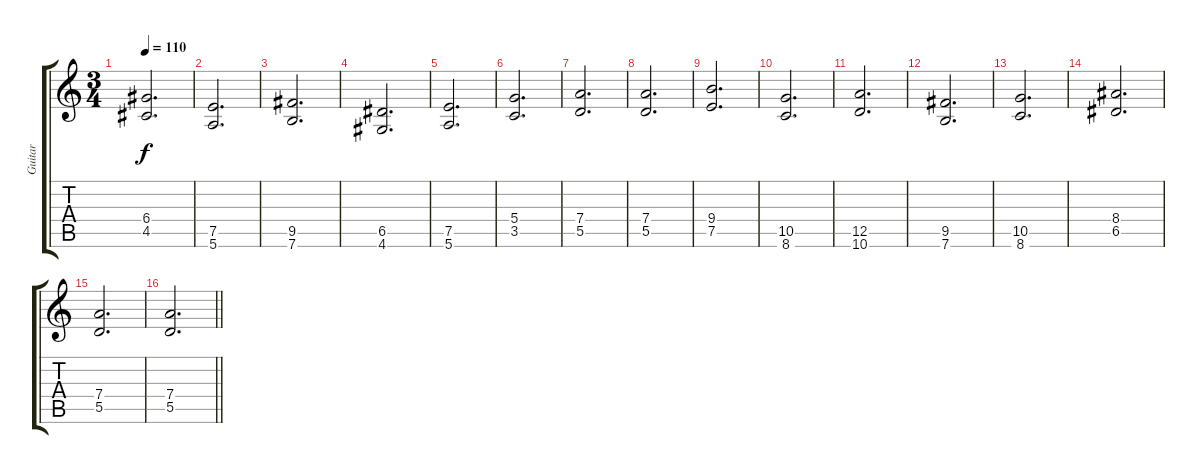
\track ("Guitar" "Guitar") {instrument distortionguitar}
\staff {score tabs}
\tuning (E4 B3 G3 D3 A2 E2) {hide}
\ts (3 4)
\tempo 110
\clef g2
\ks c
(6.4 4.5).2{d dy f} |
(7.5 5.6).2{d} |
(9.5 7.6).2{d} |
(6.5 4.6).2{d} |
(7.5 5.6).2{d} |
(5.4 3.5).2{d} |
(7.4 5.5).2{d} |
(7.4 5.5).2{d} |
(9.4 7.5).2{d} |
(10.5 8.6).2{d} |
(12.5 10.6).2{d} |
(9.5 7.6).2{d} |
(10.5 8.6).2{d} |
(8.4 6.5).2{d} |
(7.4 5.5).2{d} |
\barLineRight lightlight
(7.4 5.5).2{d}
